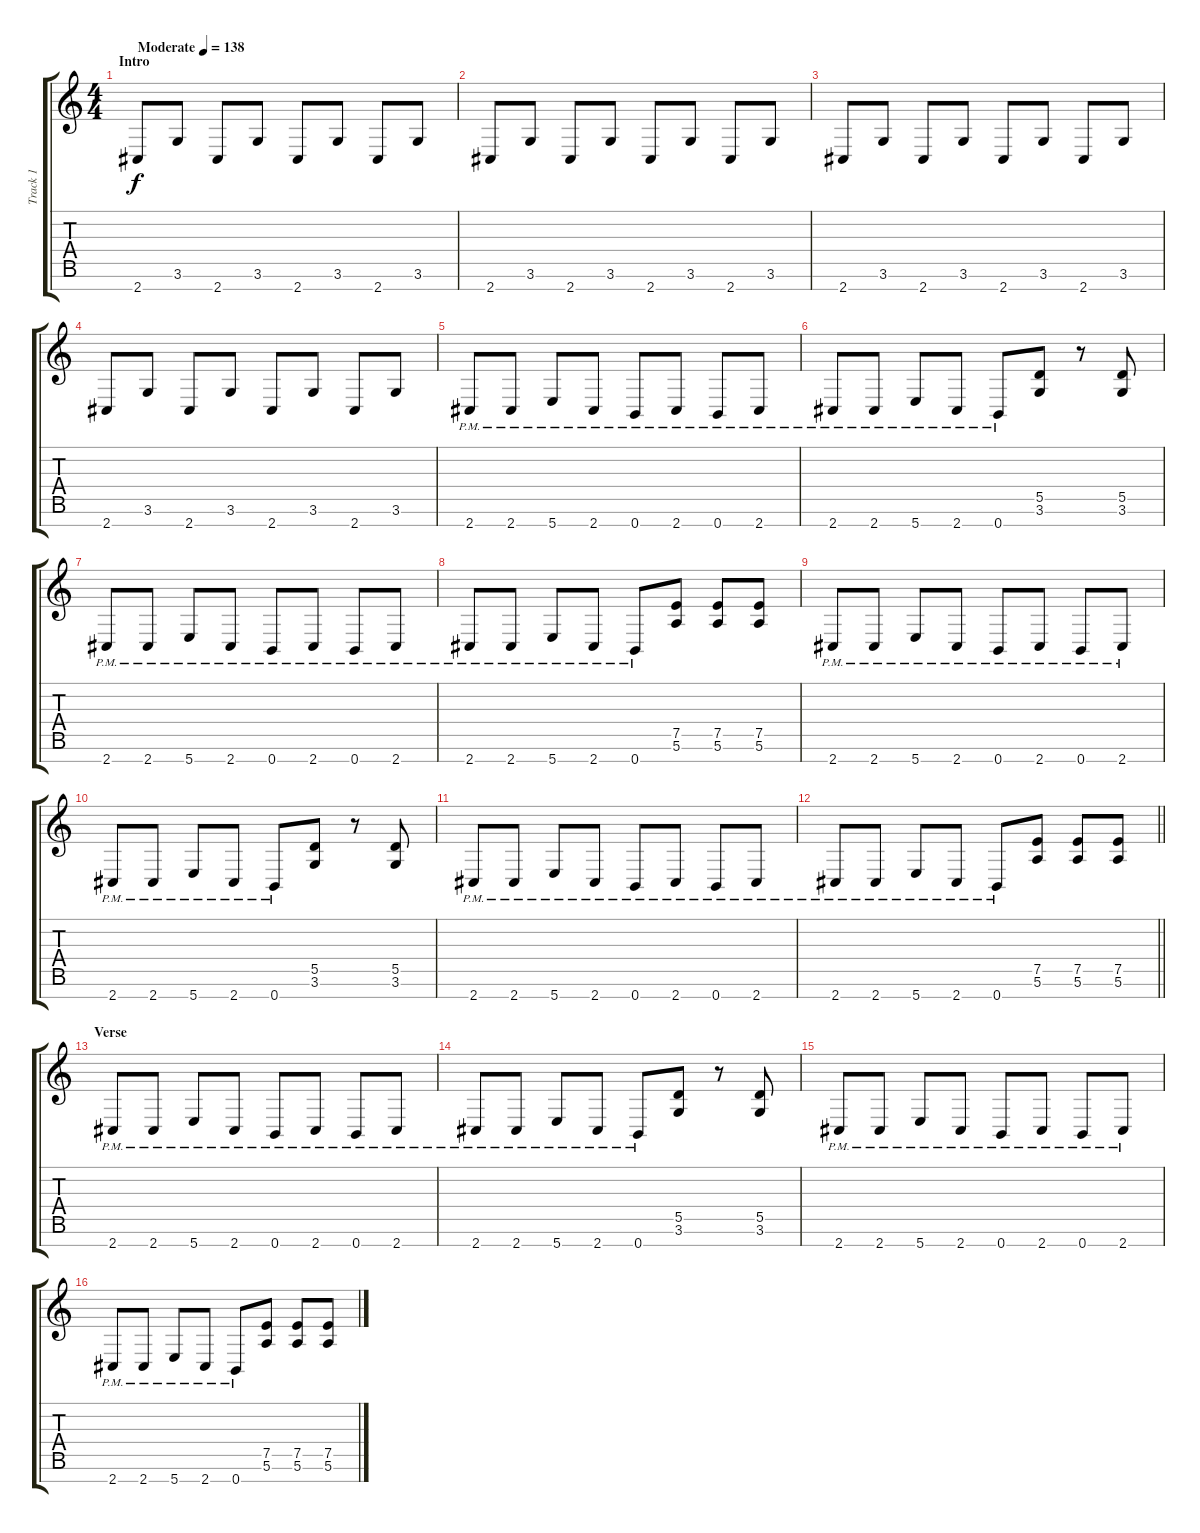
\track ("Track 1" "Track 1") {instrument overdrivenguitar}
\staff {score tabs}
\tuning (E4 B3 G3 D3 A2 E2 B1) {hide}
\ts (4 4)
\section ("" "Intro")
\tempo (138 "Moderate")
\clef g2
\ks c
2.7.8{dy f instrument overdrivenguitar} 3.6.8 2.7.8 3.6.8 2.7.8 3.6.8 2.7.8 3.6.8 |
2.7.8 3.6.8 2.7.8 3.6.8 2.7.8 3.6.8 2.7.8 3.6.8 |
2.7.8 3.6.8 2.7.8 3.6.8 2.7.8 3.6.8 2.7.8 3.6.8 |
2.7.8 3.6.8 2.7.8 3.6.8 2.7.8 3.6.8 2.7.8 3.6.8 |
2.7{pm}.8 2.7{pm}.8 5.7{pm}.8 2.7{pm}.8 0.7{pm}.8 2.7{pm}.8 0.7{pm}.8 2.7{pm}.8 |
2.7{pm}.8 2.7{pm}.8 5.7{pm}.8 2.7{pm}.8 0.7{pm}.8 (5.5 3.6).8 r.8 (5.5 3.6).8 |
2.7{pm}.8 2.7{pm}.8 5.7{pm}.8 2.7{pm}.8 0.7{pm}.8 2.7{pm}.8 0.7{pm}.8 2.7{pm}.8 |
2.7{pm}.8 2.7{pm}.8 5.7{pm}.8 2.7{pm}.8 0.7{pm}.8 (7.5 5.6).8 (7.5 5.6).8 (7.5 5.6).8 |
2.7{pm}.8 2.7{pm}.8 5.7{pm}.8 2.7{pm}.8 0.7{pm}.8 2.7{pm}.8 0.7{pm}.8 2.7{pm}.8 |
2.7{pm}.8 2.7{pm}.8 5.7{pm}.8 2.7{pm}.8 0.7{pm}.8 (5.5 3.6).8 r.8 (5.5 3.6).8 |
2.7{pm}.8 2.7{pm}.8 5.7{pm}.8 2.7{pm}.8 0.7{pm}.8 2.7{pm}.8 0.7{pm}.8 2.7{pm}.8 |
\barLineRight lightlight
2.7{pm}.8 2.7{pm}.8 5.7{pm}.8 2.7{pm}.8 0.7{pm}.8 (7.5 5.6).8 (7.5 5.6).8 (7.5 5.6).8 |
\section ("" "Verse ")
2.7{pm}.8 2.7{pm}.8 5.7{pm}.8 2.7{pm}.8 0.7{pm}.8 2.7{pm}.8 0.7{pm}.8 2.7{pm}.8 |
2.7{pm}.8 2.7{pm}.8 5.7{pm}.8 2.7{pm}.8 0.7{pm}.8 (5.5 3.6).8 r.8 (5.5 3.6).8 |
2.7{pm}.8 2.7{pm}.8 5.7{pm}.8 2.7{pm}.8 0.7{pm}.8 2.7{pm}.8 0.7{pm}.8 2.7{pm}.8 |
2.7{pm}.8 2.7{pm}.8 5.7{pm}.8 2.7{pm}.8 0.7{pm}.8 (7.5 5.6).8 (7.5 5.6).8 (7.5 5.6).8
